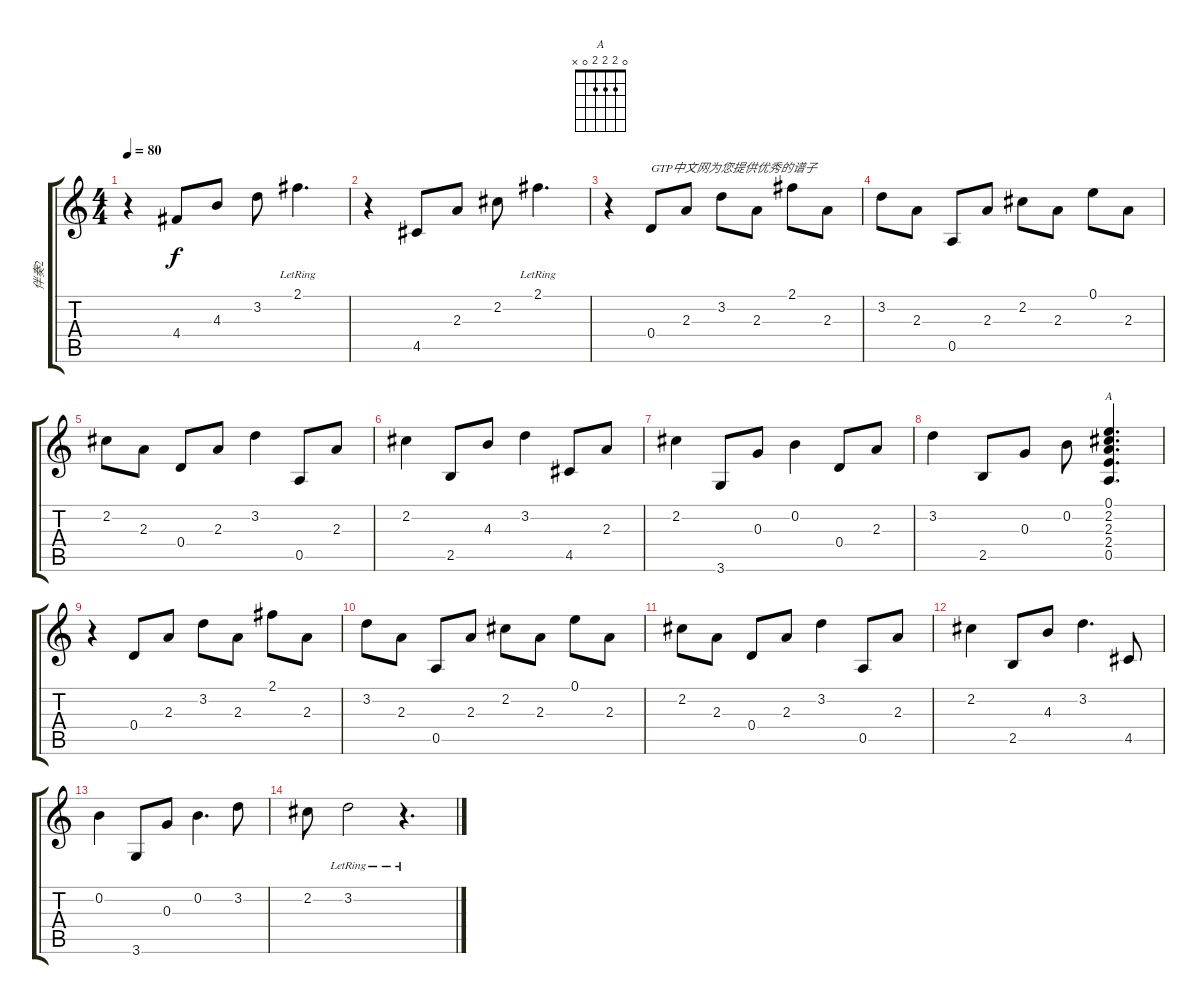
\track ("伴奏2" "伴奏2") {instrument distortionguitar}
\staff {score tabs}
\tuning (E4 B3 G3 D3 A2 E2) {hide}
\chord ("A" 0 2 2 2 0 x)
\ts (4 4)
\tempo 80
\clef g2
\ks c
r.4{dy f} 4.4.8 4.3.8 3.2.8 2.1{lr}.4{d} |
r.4 4.5.8 2.3.8 2.2.8 2.1{lr}.4{d} |
r.4 0.4.8{txt "GTP中文网为您提供优秀的谱子"} 2.3.8 3.2.8 2.3.8 2.1.8 2.3.8 |
3.2.8 2.3.8 0.5.8 2.3.8 2.2.8 2.3.8 0.1.8 2.3.8 |
2.2.8 2.3.8 0.4.8 2.3.8 3.2.4 0.5.8 2.3.8 |
2.2.4 2.5.8 4.3.8 3.2.4 4.5.8 2.3.8 |
2.2.4 3.6.8 0.3.8 0.2.4 0.4.8 2.3.8 |
3.2.4 2.5.8 0.3.8 0.2.8 (0.1 2.2 2.3 2.4 0.5).4{d ch "A"} |
r.4 0.4.8 2.3.8 3.2.8 2.3.8 2.1.8 2.3.8 |
3.2.8 2.3.8 0.5.8 2.3.8 2.2.8 2.3.8 0.1.8 2.3.8 |
2.2.8 2.3.8 0.4.8 2.3.8 3.2.4 0.5.8 2.3.8 |
2.2.4 2.5.8 4.3.8 3.2.4{d} 4.5.8 |
0.2.4 3.6.8 0.3.8 0.2.4{d} 3.2.8 |
2.2.8 3.2{lr}.2 r.4{d}
